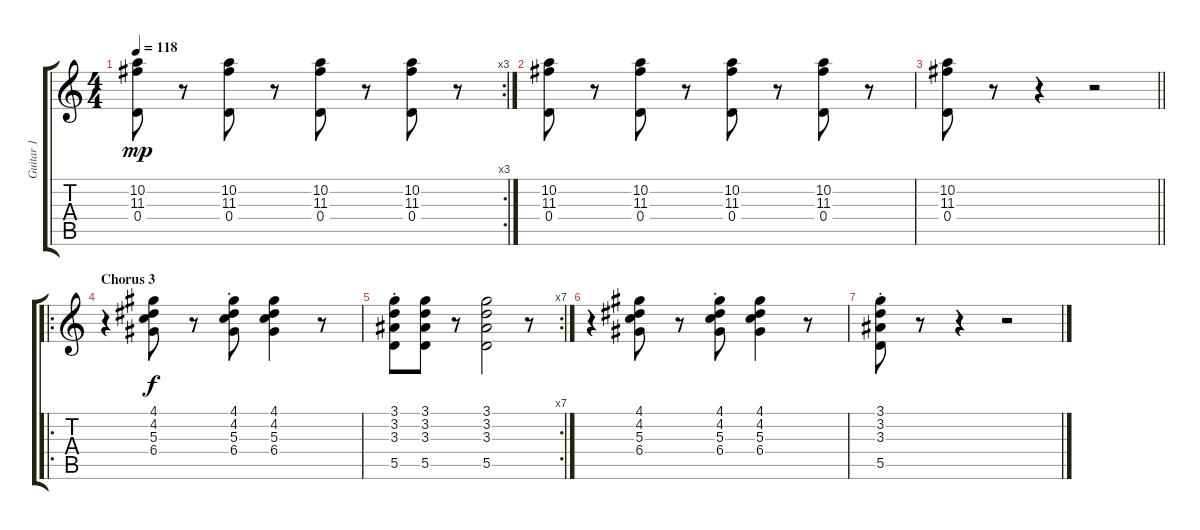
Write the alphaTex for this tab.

\track ("Guitar 1" "Guitar 1") {instrument electricguitarjazz}
\staff {score tabs}
\tuning (E4 B3 G3 D3 A2 E2) {hide}
\rc 3
\ts (4 4)
\tempo 118
\clef g2
\ks c
(10.2 11.3 0.4).8{dy mp} r.8 (10.2 11.3 0.4).8 r.8 (10.2 11.3 0.4).8 r.8 (10.2 11.3 0.4).8 r.8 |
(10.2 11.3 0.4).8 r.8 (10.2 11.3 0.4).8 r.8 (10.2 11.3 0.4).8 r.8 (10.2 11.3 0.4).8 r.8 |
\barLineRight lightlight
(10.2 11.3 0.4).8 r.8 r.4 r.2 |
\ro
\section ("" "Chorus 3")
r.4 (4.1 4.2 5.3 6.4).8{dy f} r.8 (4.1{st} 4.2{st} 5.3{st} 6.4{st}).8 (4.1 4.2 5.3 6.4).4 r.8 |
\rc 7
(3.1{st} 3.2{st} 3.3{st} 5.5{st}).8 (3.1 3.2 3.3 5.5).8 r.8 (3.1 3.2 3.3 5.5).2 r.8 |
r.4 (4.1 4.2 5.3 6.4).8 r.8 (4.1{st} 4.2{st} 5.3{st} 6.4{st}).8 (4.1 4.2 5.3 6.4).4 r.8 |
(3.1{st} 3.2{st} 3.3{st} 5.5{st}).8 r.8 r.4 r.2
